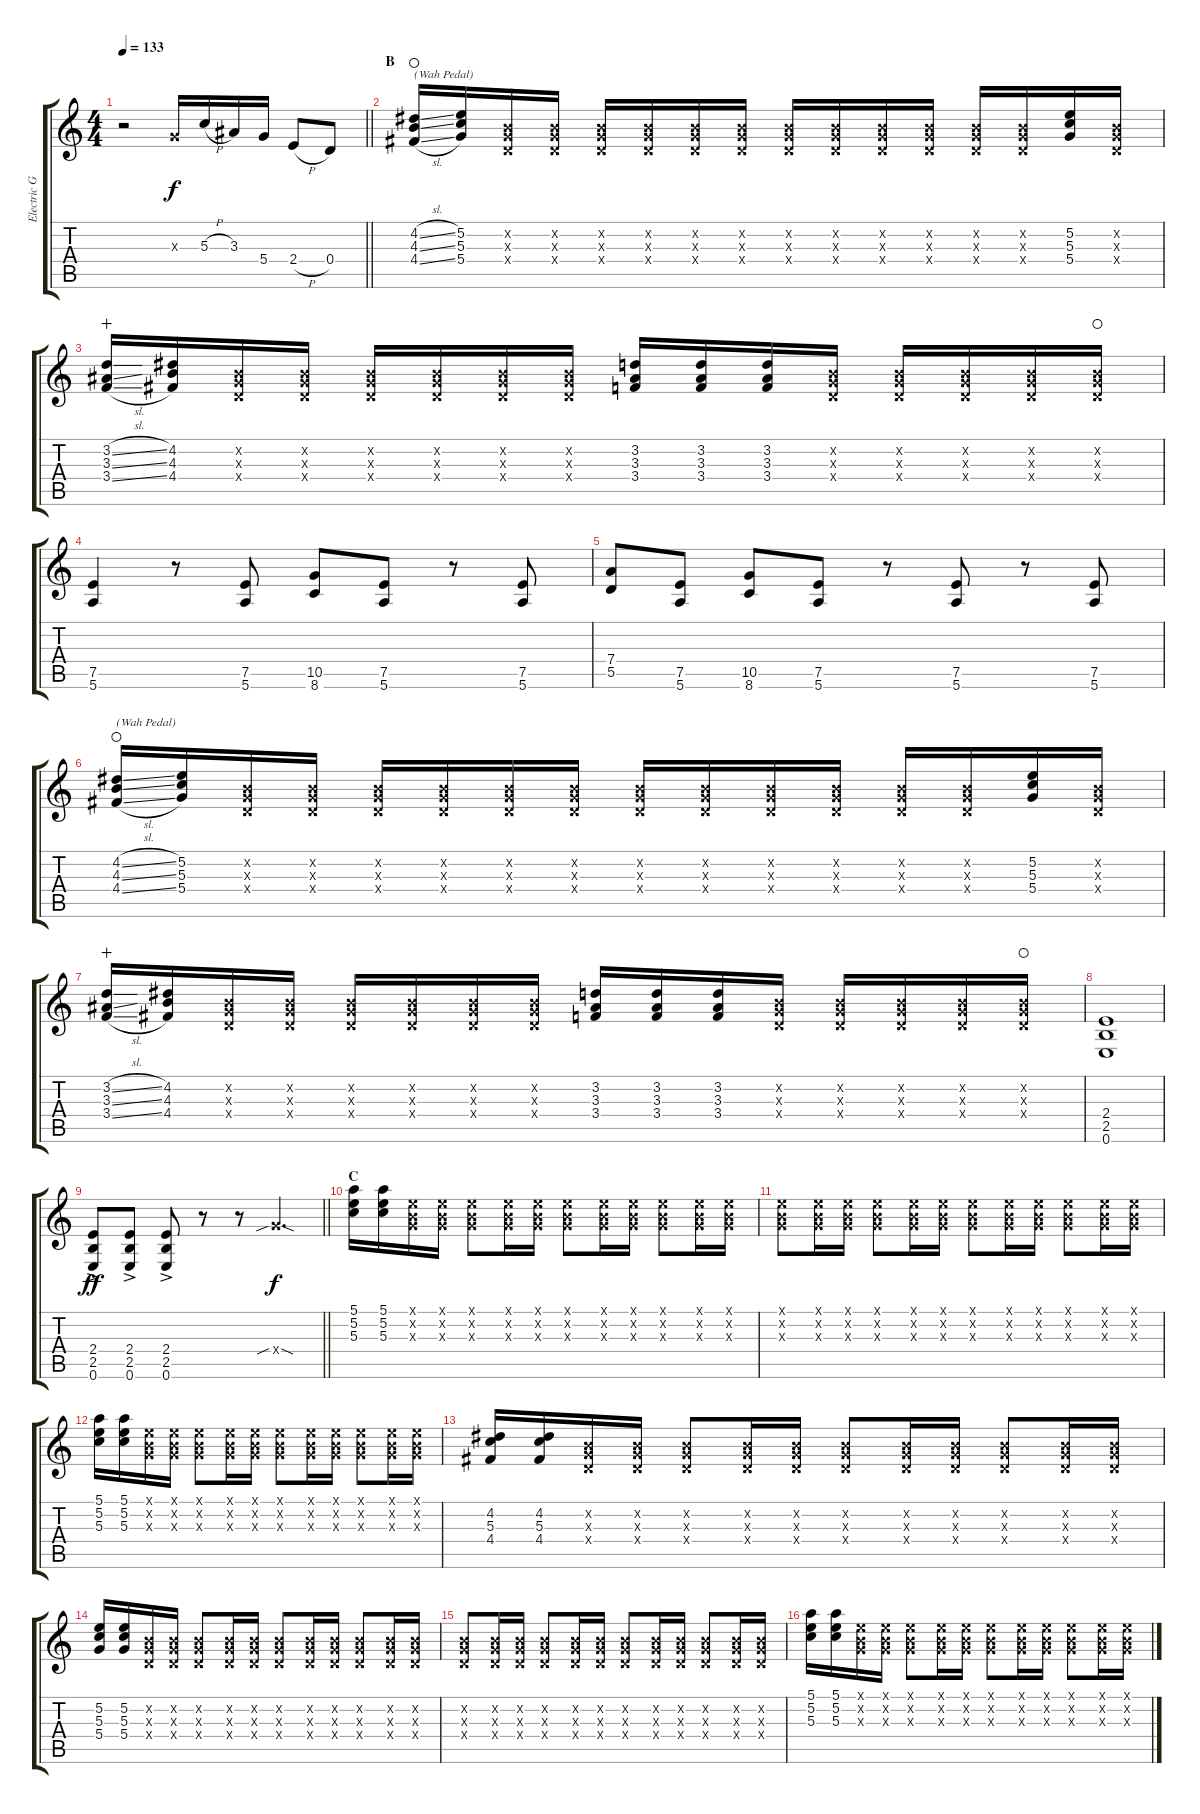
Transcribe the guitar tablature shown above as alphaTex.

\track ("Electric Guitar II" "Electric G") {instrument overdrivenguitar}
\staff {score tabs}
\tuning (E4 B3 G3 D3 A2 E2) {hide}
\ts (4 4)
\tempo 133
\clef g2
\barLineRight lightlight
\ks c
r.2{dy f} 0.3{x}.16 5.3{h}.16 3.3.16 5.4.16 2.4{h}.8 0.4.8 |
\section ("" "B")
(4.2{sl} 4.3{sl} 4.4{sl}).16{txt "(Wah Pedal)" waho} (5.2 5.3 5.4).16 (0.2{x} 0.3{x} 0.4{x}).16 (0.2{x} 0.3{x} 0.4{x}).16 (0.2{x} 0.3{x} 0.4{x}).16 (0.2{x} 0.3{x} 0.4{x}).16 (0.2{x} 0.3{x} 0.4{x}).16 (0.2{x} 0.3{x} 0.4{x}).16 (0.2{x} 0.3{x} 0.4{x}).16 (0.2{x} 0.3{x} 0.4{x}).16 (0.2{x} 0.3{x} 0.4{x}).16 (0.2{x} 0.3{x} 0.4{x}).16 (0.2{x} 0.3{x} 0.4{x}).16 (0.2{x} 0.3{x} 0.4{x}).16 (5.2 5.3 5.4).16 (0.2{x} 0.3{x} 0.4{x}).16 |
(3.2{sl} 3.3{sl} 3.4{sl}).16{wahc} (4.2 4.3 4.4).16 (0.2{x} 0.3{x} 0.4{x}).16 (0.2{x} 0.3{x} 0.4{x}).16 (0.2{x} 0.3{x} 0.4{x}).16 (0.2{x} 0.3{x} 0.4{x}).16 (0.2{x} 0.3{x} 0.4{x}).16 (0.2{x} 0.3{x} 0.4{x}).16 (3.2 3.3 3.4).16 (3.2 3.3 3.4).16 (3.2 3.3 3.4).16 (0.2{x} 0.3{x} 0.4{x}).16 (0.2{x} 0.3{x} 0.4{x}).16 (0.2{x} 0.3{x} 0.4{x}).16 (0.2{x} 0.3{x} 0.4{x}).16 (0.2{x} 0.3{x} 0.4{x}).16{waho} |
(7.5 5.6).4 r.8 (7.5 5.6).8 (10.5 8.6).8 (7.5 5.6).8 r.8 (7.5 5.6).8 |
(7.4 5.5).8 (7.5 5.6).8 (10.5 8.6).8 (7.5 5.6).8 r.8 (7.5 5.6).8 r.8 (7.5 5.6).8 |
(4.2{sl} 4.3{sl} 4.4{sl}).16{txt "(Wah Pedal)" waho} (5.2 5.3 5.4).16 (0.2{x} 0.3{x} 0.4{x}).16 (0.2{x} 0.3{x} 0.4{x}).16 (0.2{x} 0.3{x} 0.4{x}).16 (0.2{x} 0.3{x} 0.4{x}).16 (0.2{x} 0.3{x} 0.4{x}).16 (0.2{x} 0.3{x} 0.4{x}).16 (0.2{x} 0.3{x} 0.4{x}).16 (0.2{x} 0.3{x} 0.4{x}).16 (0.2{x} 0.3{x} 0.4{x}).16 (0.2{x} 0.3{x} 0.4{x}).16 (0.2{x} 0.3{x} 0.4{x}).16 (0.2{x} 0.3{x} 0.4{x}).16 (5.2 5.3 5.4).16 (0.2{x} 0.3{x} 0.4{x}).16 |
(3.2{sl} 3.3{sl} 3.4{sl}).16{wahc} (4.2 4.3 4.4).16 (0.2{x} 0.3{x} 0.4{x}).16 (0.2{x} 0.3{x} 0.4{x}).16 (0.2{x} 0.3{x} 0.4{x}).16 (0.2{x} 0.3{x} 0.4{x}).16 (0.2{x} 0.3{x} 0.4{x}).16 (0.2{x} 0.3{x} 0.4{x}).16 (3.2 3.3 3.4).16 (3.2 3.3 3.4).16 (3.2 3.3 3.4).16 (0.2{x} 0.3{x} 0.4{x}).16 (0.2{x} 0.3{x} 0.4{x}).16 (0.2{x} 0.3{x} 0.4{x}).16 (0.2{x} 0.3{x} 0.4{x}).16 (0.2{x} 0.3{x} 0.4{x}).16{waho} |
(2.4 2.5 0.6).1 |
\barLineRight lightlight
(2.4{ac} 2.5{ac} 0.6{ac}).8{dy ff} (2.4{ac} 2.5{ac} 0.6{ac}).8 (2.4{ac} 2.5{ac} 0.6{ac}).8 r.8 r.8 5.4{sib sod x}.4{d dy f} |
\section ("" "C")
(5.1 5.2 5.3).16 (5.1 5.2 5.3).16 (0.1{x} 0.2{x} 0.3{x}).16 (0.1{x} 0.2{x} 0.3{x}).16 (0.1{x} 0.2{x} 0.3{x}).8 (0.1{x} 0.2{x} 0.3{x}).16 (0.1{x} 0.2{x} 0.3{x}).16 (0.1{x} 0.2{x} 0.3{x}).8 (0.1{x} 0.2{x} 0.3{x}).16 (0.1{x} 0.2{x} 0.3{x}).16 (0.1{x} 0.2{x} 0.3{x}).8 (0.1{x} 0.2{x} 0.3{x}).16 (0.1{x} 0.2{x} 0.3{x}).16 |
(0.1{x} 0.2{x} 0.3{x}).8 (0.1{x} 0.2{x} 0.3{x}).16 (0.1{x} 0.2{x} 0.3{x}).16 (0.1{x} 0.2{x} 0.3{x}).8 (0.1{x} 0.2{x} 0.3{x}).16 (0.1{x} 0.2{x} 0.3{x}).16 (0.1{x} 0.2{x} 0.3{x}).8 (0.1{x} 0.2{x} 0.3{x}).16 (0.1{x} 0.2{x} 0.3{x}).16 (0.1{x} 0.2{x} 0.3{x}).8 (0.1{x} 0.2{x} 0.3{x}).16 (0.1{x} 0.2{x} 0.3{x}).16 |
(5.1 5.2 5.3).16 (5.1 5.2 5.3).16 (0.1{x} 0.2{x} 0.3{x}).16 (0.1{x} 0.2{x} 0.3{x}).16 (0.1{x} 0.2{x} 0.3{x}).8 (0.1{x} 0.2{x} 0.3{x}).16 (0.1{x} 0.2{x} 0.3{x}).16 (0.1{x} 0.2{x} 0.3{x}).8 (0.1{x} 0.2{x} 0.3{x}).16 (0.1{x} 0.2{x} 0.3{x}).16 (0.1{x} 0.2{x} 0.3{x}).8 (0.1{x} 0.2{x} 0.3{x}).16 (0.1{x} 0.2{x} 0.3{x}).16 |
(4.2 5.3 4.4).16 (4.2 5.3 4.4).16 (0.2{x} 0.3{x} 0.4{x}).16 (0.2{x} 0.3{x} 0.4{x}).16 (0.2{x} 0.3{x} 0.4{x}).8 (0.2{x} 0.3{x} 0.4{x}).16 (0.2{x} 0.3{x} 0.4{x}).16 (0.2{x} 0.3{x} 0.4{x}).8 (0.2{x} 0.3{x} 0.4{x}).16 (0.2{x} 0.3{x} 0.4{x}).16 (0.2{x} 0.3{x} 0.4{x}).8 (0.2{x} 0.3{x} 0.4{x}).16 (0.2{x} 0.3{x} 0.4{x}).16 |
(5.2 5.3 5.4).16 (5.2 5.3 5.4).16 (0.2{x} 0.3{x} 0.4{x}).16 (0.2{x} 0.3{x} 0.4{x}).16 (0.2{x} 0.3{x} 0.4{x}).8 (0.2{x} 0.3{x} 0.4{x}).16 (0.2{x} 0.3{x} 0.4{x}).16 (0.2{x} 0.3{x} 0.4{x}).8 (0.2{x} 0.3{x} 0.4{x}).16 (0.2{x} 0.3{x} 0.4{x}).16 (0.2{x} 0.3{x} 0.4{x}).8 (0.2{x} 0.3{x} 0.4{x}).16 (0.2{x} 0.3{x} 0.4{x}).16 |
(0.2{x} 0.3{x} 0.4{x}).8 (0.2{x} 0.3{x} 0.4{x}).16 (0.2{x} 0.3{x} 0.4{x}).16 (0.2{x} 0.3{x} 0.4{x}).8 (0.2{x} 0.3{x} 0.4{x}).16 (0.2{x} 0.3{x} 0.4{x}).16 (0.2{x} 0.3{x} 0.4{x}).8 (0.2{x} 0.3{x} 0.4{x}).16 (0.2{x} 0.3{x} 0.4{x}).16 (0.2{x} 0.3{x} 0.4{x}).8 (0.2{x} 0.3{x} 0.4{x}).16 (0.2{x} 0.3{x} 0.4{x}).16 |
(5.1 5.2 5.3).16 (5.1 5.2 5.3).16 (0.1{x} 0.2{x} 0.3{x}).16 (0.1{x} 0.2{x} 0.3{x}).16 (0.1{x} 0.2{x} 0.3{x}).8 (0.1{x} 0.2{x} 0.3{x}).16 (0.1{x} 0.2{x} 0.3{x}).16 (0.1{x} 0.2{x} 0.3{x}).8 (0.1{x} 0.2{x} 0.3{x}).16 (0.1{x} 0.2{x} 0.3{x}).16 (0.1{x} 0.2{x} 0.3{x}).8 (0.1{x} 0.2{x} 0.3{x}).16 (0.1{x} 0.2{x} 0.3{x}).16
